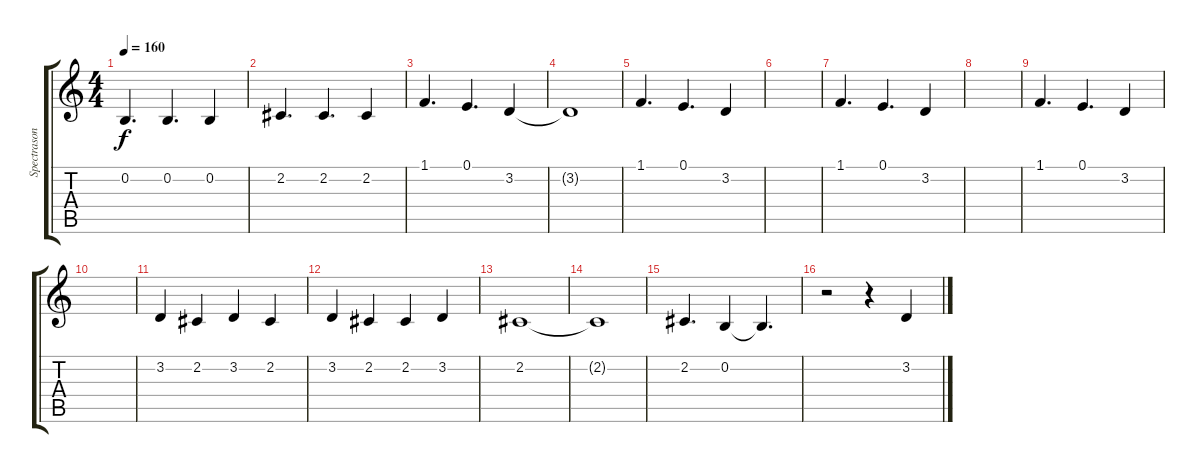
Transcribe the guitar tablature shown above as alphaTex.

\track ("Spectrasonics Omnisphere" "Spectrason") {instrument pad8sweep}
\staff {score tabs}
\tuning (E4 B3 G3 D3 A2 E2) {hide}
\ts (4 4)
\tempo 160
\clef g2
\ks c
0.2.4{d dy f} 0.2.4{d} 0.2.4 |
2.2.4{d} 2.2.4{d} 2.2.4 |
1.1.4{d} 0.1.4{d} 3.2.4 |
3.2{t}.1 |
1.1.4{d} 0.1.4{d} 3.2.4 |
|
1.1.4{d} 0.1.4{d} 3.2.4 |
|
1.1.4{d} 0.1.4{d} 3.2.4 |
|
3.2.4 2.2.4 3.2.4 2.2.4 |
3.2.4 2.2.4 2.2.4 3.2.4 |
2.2.1 |
2.2{t}.1 |
2.2.4{d} 0.2.4 0.2{t}.4{d} |
r.2 r.4 3.2.4
